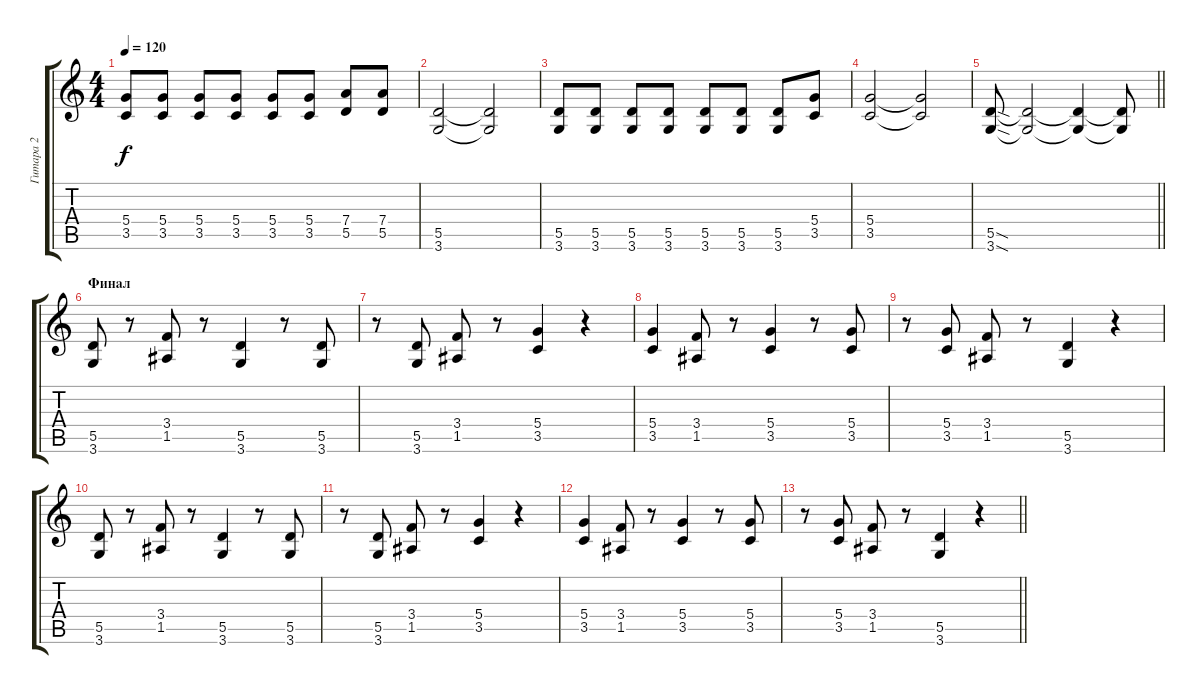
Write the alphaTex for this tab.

\track ("Гитара 2" "Гитара 2") {instrument distortionguitar}
\staff {score tabs}
\tuning (E4 B3 G3 D3 A2 E2) {hide}
\ts (4 4)
\tempo 120
\clef g2
\ks c
(5.4 3.5).8{dy f} (5.4 3.5).8 (5.4 3.5).8 (5.4 3.5).8 (5.4 3.5).8 (5.4 3.5).8 (7.4 5.5).8 (7.4 5.5).8 |
(5.5 3.6).2 (5.5{t} 3.6{t}).2 |
(5.5 3.6).8 (5.5 3.6).8 (5.5 3.6).8 (5.5 3.6).8 (5.5 3.6).8 (5.5 3.6).8 (5.5 3.6).8 (5.4 3.5).8 |
(5.4 3.5).2 (5.4{t} 3.5{t}).2 |
\barLineRight lightlight
(5.5{sod} 3.6{sod}).8 (5.5{t} 3.6{t}).2 (5.5{t} 3.6{t}).4 (5.5{t} 3.6{t}).8 |
\section ("" "Финал")
(5.5 3.6).8 r.8 (3.4 1.5).8 r.8 (5.5 3.6).4 r.8 (5.5 3.6).8 |
r.8 (5.5 3.6).8 (3.4 1.5).8 r.8 (5.4 3.5).4 r.4 |
(5.4 3.5).4 (3.4 1.5).8 r.8 (5.4 3.5).4 r.8 (5.4 3.5).8 |
r.8 (5.4 3.5).8 (3.4 1.5).8 r.8 (5.5 3.6).4 r.4 |
(5.5 3.6).8 r.8 (3.4 1.5).8 r.8 (5.5 3.6).4 r.8 (5.5 3.6).8 |
r.8 (5.5 3.6).8 (3.4 1.5).8 r.8 (5.4 3.5).4 r.4 |
(5.4 3.5).4 (3.4 1.5).8 r.8 (5.4 3.5).4 r.8 (5.4 3.5).8 |
\barLineRight lightlight
r.8 (5.4 3.5).8 (3.4 1.5).8 r.8 (5.5 3.6).4 r.4
